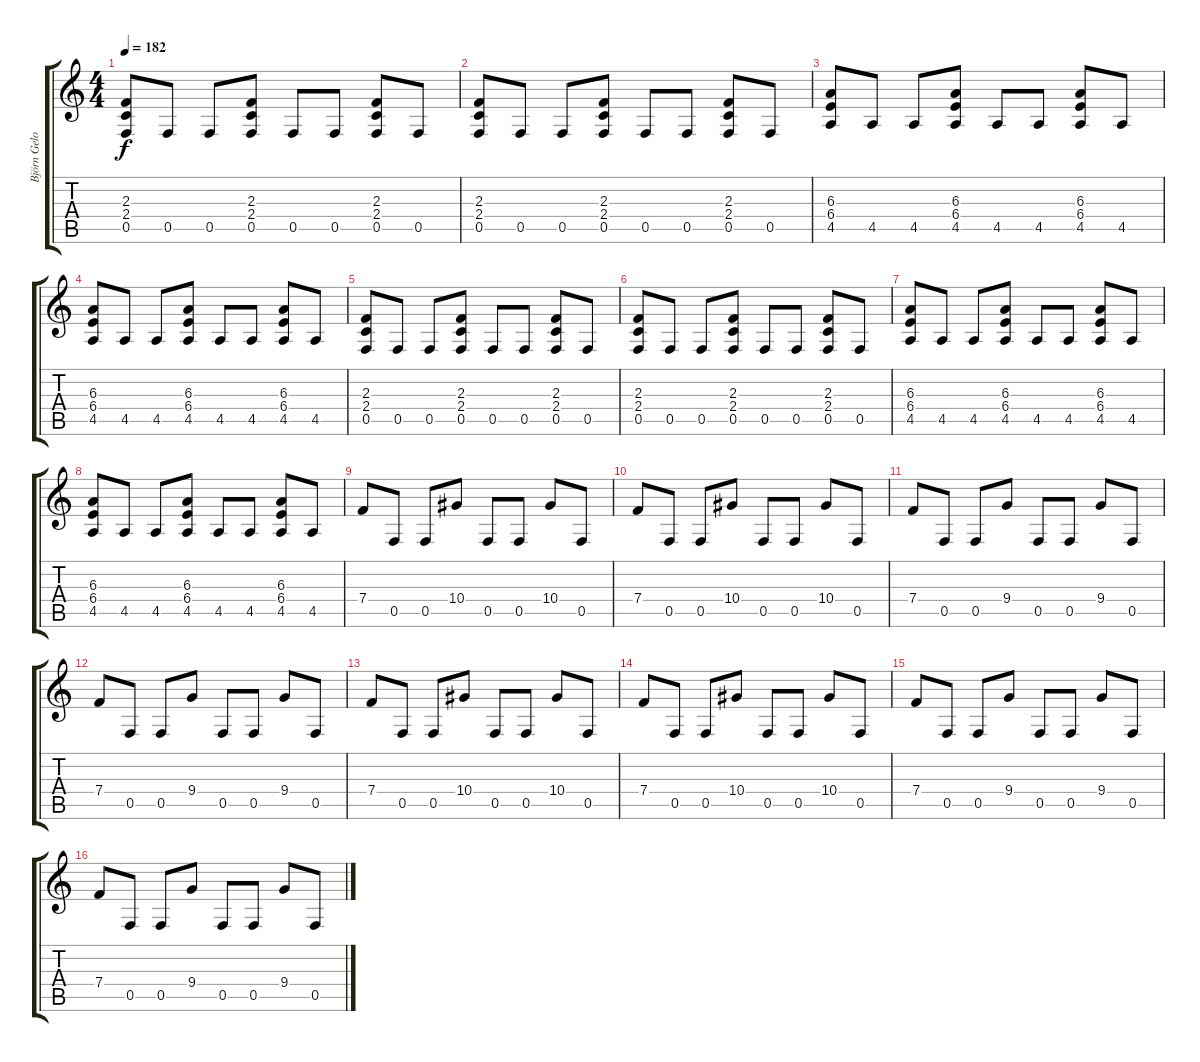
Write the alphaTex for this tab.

\track ("Björn Gelotte" "Björn Gelo") {instrument distortionguitar}
\staff {score tabs}
\tuning (C4 G3 Eb3 Bb2 F2 C2) {hide}
\ts (4 4)
\tempo 182
\clef g2
\ks c
(2.3 2.4 0.5).8{dy f} 0.5.8 0.5.8 (2.3 2.4 0.5).8 0.5.8 0.5.8 (2.3 2.4 0.5).8 0.5.8 |
(2.3 2.4 0.5).8 0.5.8 0.5.8 (2.3 2.4 0.5).8 0.5.8 0.5.8 (2.3 2.4 0.5).8 0.5.8 |
(6.3 6.4 4.5).8 4.5.8 4.5.8 (6.3 6.4 4.5).8 4.5.8 4.5.8 (6.3 6.4 4.5).8 4.5.8 |
(6.3 6.4 4.5).8 4.5.8 4.5.8 (6.3 6.4 4.5).8 4.5.8 4.5.8 (6.3 6.4 4.5).8 4.5.8 |
(2.3 2.4 0.5).8 0.5.8 0.5.8 (2.3 2.4 0.5).8 0.5.8 0.5.8 (2.3 2.4 0.5).8 0.5.8 |
(2.3 2.4 0.5).8 0.5.8 0.5.8 (2.3 2.4 0.5).8 0.5.8 0.5.8 (2.3 2.4 0.5).8 0.5.8 |
(6.3 6.4 4.5).8 4.5.8 4.5.8 (6.3 6.4 4.5).8 4.5.8 4.5.8 (6.3 6.4 4.5).8 4.5.8 |
(6.3 6.4 4.5).8 4.5.8 4.5.8 (6.3 6.4 4.5).8 4.5.8 4.5.8 (6.3 6.4 4.5).8 4.5.8 |
7.4.8 0.5.8 0.5.8 10.4.8 0.5.8 0.5.8 10.4.8 0.5.8 |
7.4.8 0.5.8 0.5.8 10.4.8 0.5.8 0.5.8 10.4.8 0.5.8 |
7.4.8 0.5.8 0.5.8 9.4.8 0.5.8 0.5.8 9.4.8 0.5.8 |
7.4.8 0.5.8 0.5.8 9.4.8 0.5.8 0.5.8 9.4.8 0.5.8 |
7.4.8 0.5.8 0.5.8 10.4.8 0.5.8 0.5.8 10.4.8 0.5.8 |
7.4.8 0.5.8 0.5.8 10.4.8 0.5.8 0.5.8 10.4.8 0.5.8 |
7.4.8 0.5.8 0.5.8 9.4.8 0.5.8 0.5.8 9.4.8 0.5.8 |
7.4.8 0.5.8 0.5.8 9.4.8 0.5.8 0.5.8 9.4.8 0.5.8
